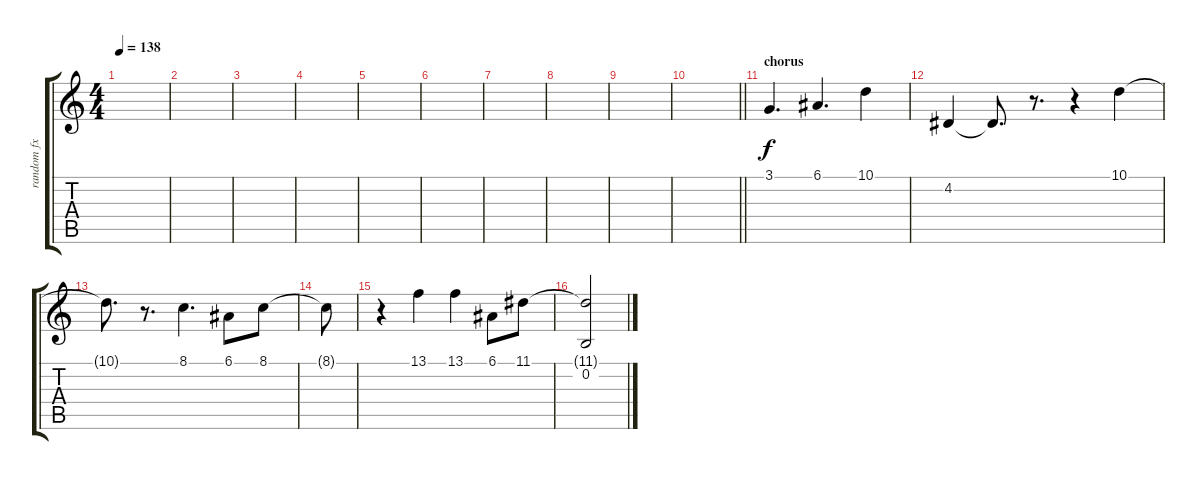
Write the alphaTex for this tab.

\track ("random fx" "random fx") {instrument tubularbells}
\staff {score tabs}
\tuning (E4 B3 G3 D3 A2 E2) {hide}
\ts (4 4)
\tempo 138
\clef g2
\ks c
|
|
|
|
|
|
|
|
|
\barLineRight lightlight
|
\section ("" "chorus")
3.1.4{d} 6.1.4{d} 10.1.4 |
4.2.4 4.2{t}.8{d} r.8{d} r.4 10.1.4 |
10.1{t}.8{d} r.8{d} 8.1.4{d} 6.1.8 8.1.8 |
8.1{t}.8 |
r.4 13.1.4 13.1.4 6.1.8 11.1.8 |
(11.1{t} 0.2).2
